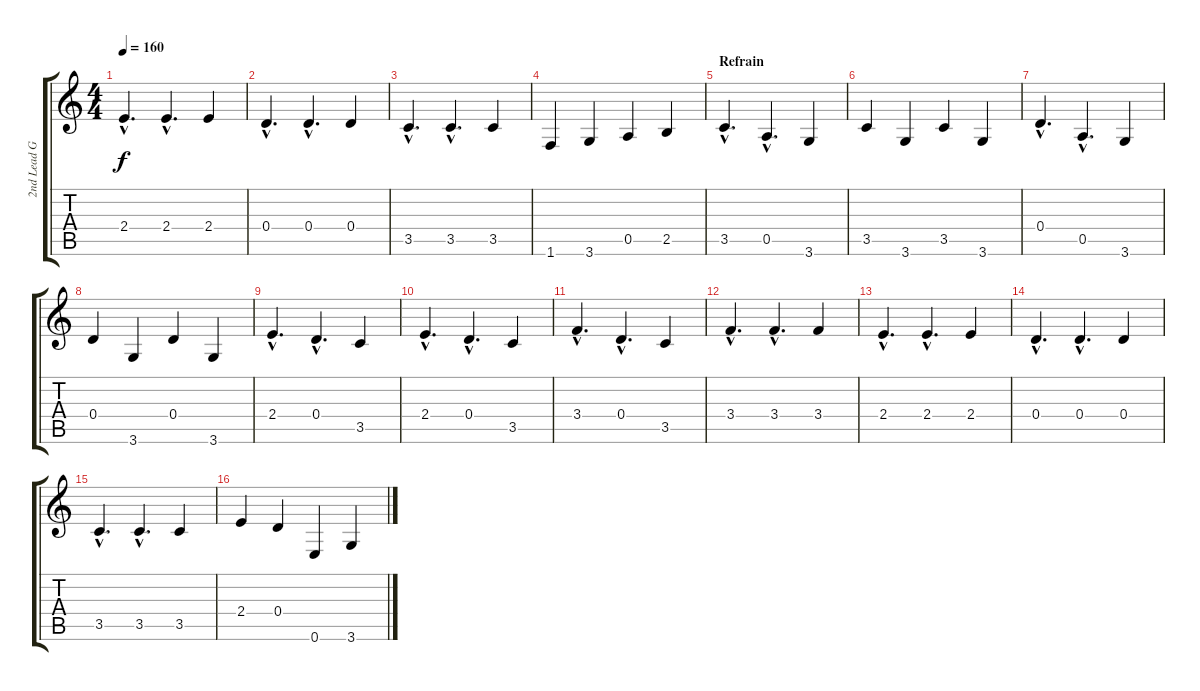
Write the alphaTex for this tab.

\track ("2nd Lead Guitar" "2nd Lead G") {instrument acousticguitarnylon}
\staff {score tabs}
\tuning (E4 B3 G3 D3 A2 E2) {hide}
\ts (4 4)
\tempo 160
\clef g2
\ks c
2.4{hac}.4{d dy f} 2.4{hac}.4{d} 2.4.4 |
0.4{hac}.4{d} 0.4{hac}.4{d} 0.4.4 |
3.5{hac}.4{d} 3.5{hac}.4{d} 3.5.4 |
1.6.4 3.6.4 0.5.4 2.5.4 |
\section ("" "Refrain")
3.5{hac}.4{d} 0.5{hac}.4{d} 3.6.4 |
3.5.4 3.6.4 3.5.4 3.6.4 |
0.4{hac}.4{d} 0.5{hac}.4{d} 3.6.4 |
0.4.4 3.6.4 0.4.4 3.6.4 |
2.4{hac}.4{d} 0.4{hac}.4{d} 3.5.4 |
2.4{hac}.4{d} 0.4{hac}.4{d} 3.5.4 |
3.4{hac}.4{d} 0.4{hac}.4{d} 3.5.4 |
3.4{hac}.4{d} 3.4{hac}.4{d} 3.4.4 |
2.4{hac}.4{d} 2.4{hac}.4{d} 2.4.4 |
0.4{hac}.4{d} 0.4{hac}.4{d} 0.4.4 |
3.5{hac}.4{d} 3.5{hac}.4{d} 3.5.4 |
2.4.4 0.4.4 0.6.4 3.6.4
